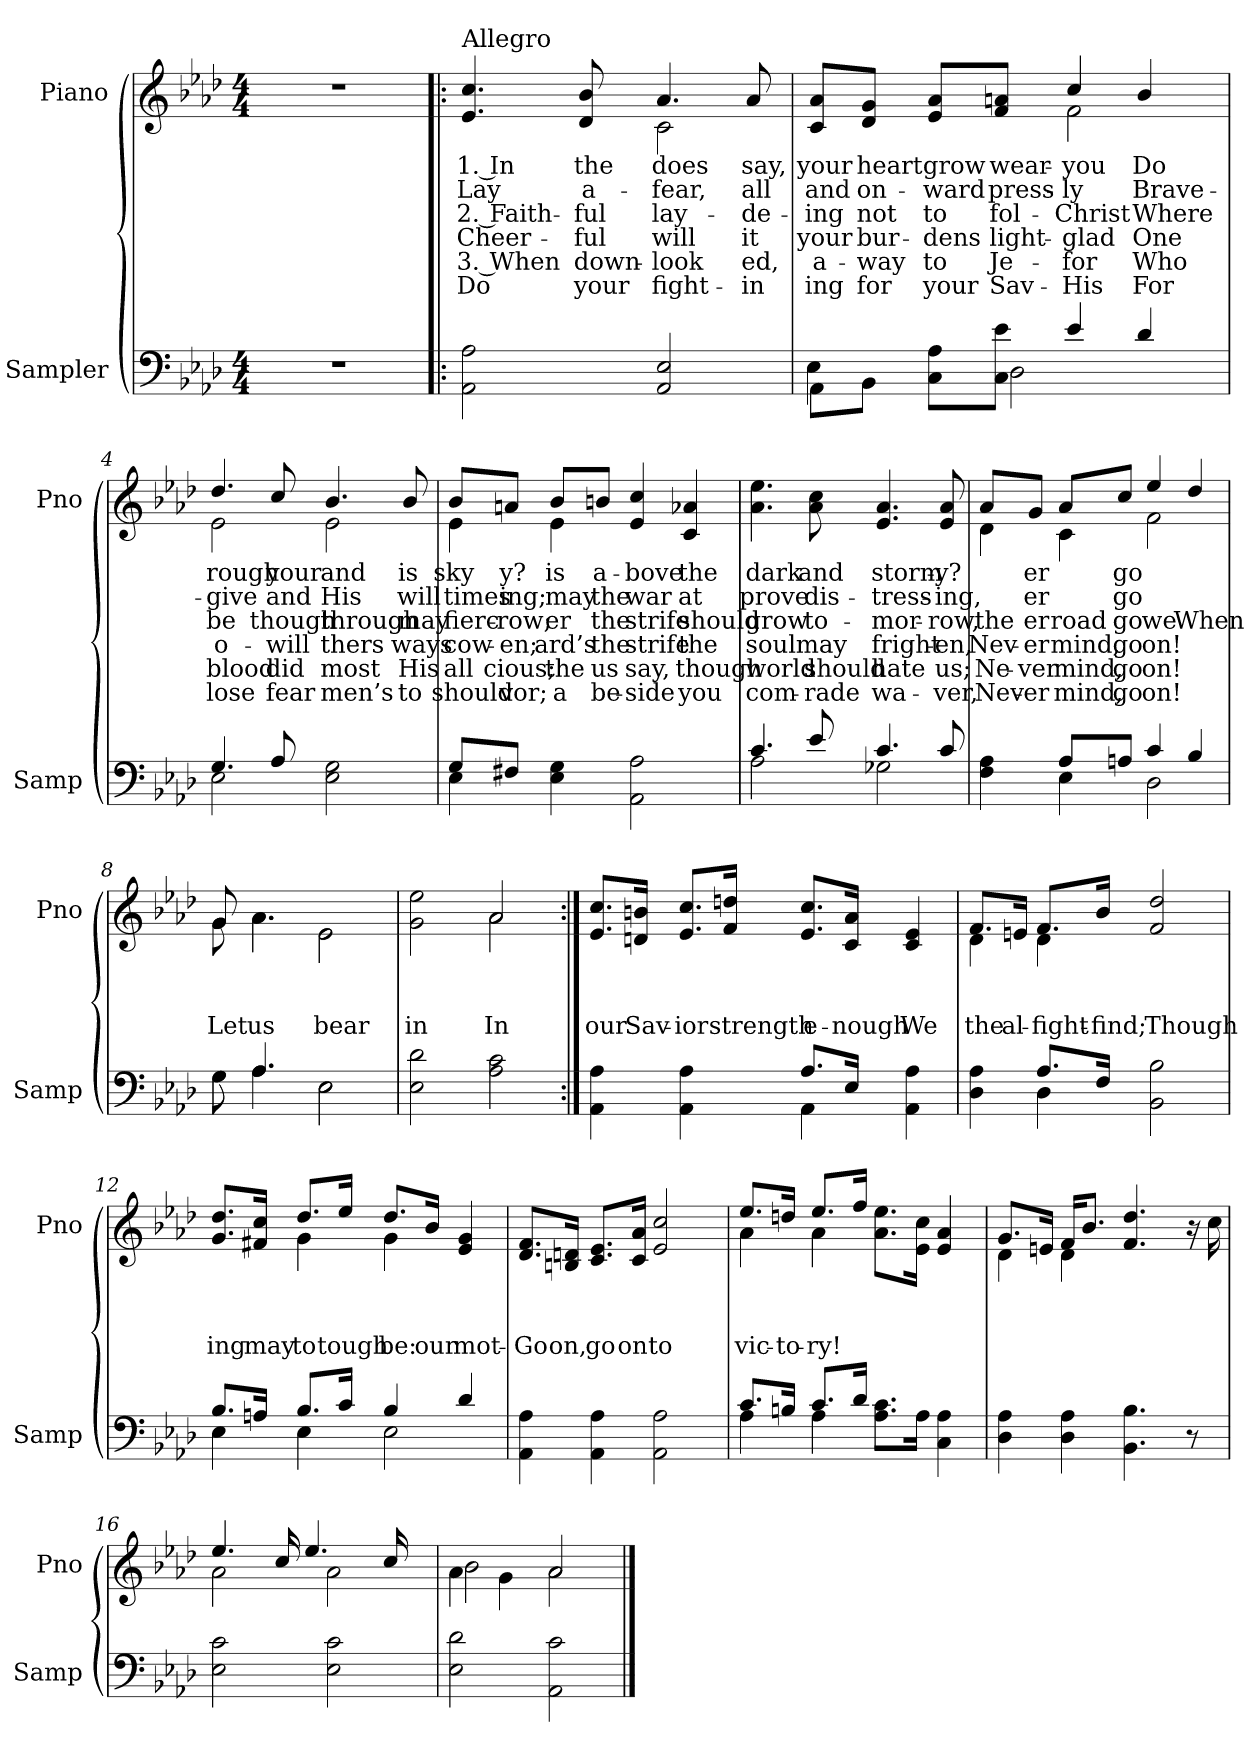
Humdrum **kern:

**kern	**kern	**text	**text	**text	**text	**text	**text
*part2	*part1	*part1	*part1	*part1	*part1	*part1	*part1
*staff2	*staff1	*staff1	*staff1	*staff1	*staff1	*staff1	*staff1
*I"Sampler	*I"Piano	*	*	*	*	*	*
*I'Samp	*I'Pno	*	*	*	*	*	*
*clefF4	*clefG2	*	*	*	*	*	*
*k[b-e-a-d-]	*k[b-e-a-d-]	*	*	*	*	*	*
*A-:	*A-:	*	*	*	*	*	*
*M4/4	*M4/4	*	*	*	*	*	*
=1	=1	=1	=1	=1	=1	=1	=1
1r	1r	.	.	.	.	.	.
=2!|:	=2!|:	=2!|:	=2!|:	=2!|:	=2!|:	=2!|:	=2!|:
*	*^	*	*	*	*	*	*
!	!LO:TX:t=Allegro	!	!	!	!	!	!	!
2AA- 2A-	4.e- 4.cc	2ryy	1. In	Lay	2. Faith-	Cheer-	3. When	Do
.	8d- 8b-	.	the	a-	-ful	-ful	down-	your
2AA- 2E-	4.a-/	2c	does	fear,	-lay-	will	look	fight-
.	8a-/	.	say,	all	de-	it	-ed,	in
=3	=3	=3	=3	=3	=3	=3	=3	=3
*^	*	*	*	*	*	*	*	*
8AA-\L	4E-	8c/ 8a-/L	2ryy	your	and	-ing	your	a-	-ing
8BB-\J	.	8d-/ 8g/J	.	heart	on-	not	bur-	-way	for
8C\ 8A-\L	8ryy	8e-/ 8a-/L	.	grow	-ward	to	-dens	to	your
8C\ 8e-\J	2D-	8f/ 8an/J	.	wear-	press-	fol-	light-	Je-	Sav-
4e-/	.	4cc/	2f	you	-ly	Christ	glad	for	His
4d-/	.	4b-/	.	Do	Brave-	Where	One	Who	For
.	8ryy	.	.	.	.	.	.	.	.
=4	=4	=4	=4	=4	=4	=4	=4	=4	=4
4.G/	2E-	4.dd-/	2e-	rough	give	be	o-	blood	lose
8A-/	.	8cc/	.	your	and	though	will	did	fear
2E- 2G	2ryy	4.b-/	2e-	and	His	through	-thers	most	men’s
.	.	8b-/	.	is	will	may	-ways	His	to
=5	=5	=5	=5	=5	=5	=5	=5	=5	=5
8G/L	4E-	8b-/L	4e-	sky	times	fierc-	cow-	all	should
8F#X/J	.	8an/J	.	-y?	-ing;	-row;	-en;	-cious;	-vor;
4E- 4G	2.ryy	8b-/L	4e-	is	may	-er	-ard’s	the	a
.	.	8bn/J	.	a-	the	the	the	us	be-
2AA- 2A-	.	4e- 4cc	2ryy	-bove	war	strife	strife	say,	-side
.	.	4c 4a-X	.	the	at	should	the	though	you
*	*	*v	*v	*	*	*	*	*	*
=6	=6	=6	=6	=6	=6	=6	=6	=6
4.c/	2A-	4.a- 4.ee-	dark	prove	grow	soul	world	com-
8e-/	.	8a- 8cc	and	dis-	to-	may	should	-rade
4.c/	2G-X	4.e- 4.a-	storm-	-tress-	-mor-	fright-	hate	wa-
8c/	.	8e- 8a-	-y?	-ing,	-row,	-en,	us;	-ver,
=7	=7	=7	=7	=7	=7	=7	=7	=7
*	*	*^	*	*	*	*	*	*
4F 4A-	4ryy	8a-/L	4d-	.	.	the	Nev-	Ne-	Nev-
.	.	8g/J	.	-er	-er	-er	-er	-ver	-er
8A-/L	4E-	8a-/L	4c	.	.	road	mind,	mind,	mind,
8An/J	.	8cc/J	.	go	go	go	go	go	go
4c/	2D-	4ee-/	2f	.	.	we	on!	on!	on!
4B-/	.	4dd-/	.	.	.	When	.	.	.
=8	=8	=8	=8	=8	=8	=8	=8	=8	=8
8G\	8G	8g/	8g	.	.	Let	.	.	.
4.A-/	4.A-	4.a-\	4.a-	.	.	us	.	.	.
2E-\	2E-	2e-\	2e-	.	.	bear	.	.	.
*v	*v	*	*	*	*	*	*	*	*
=9	=9	=9	=9	=9	=9	=9	=9	=9
2E- 2d-	2g 2ee-	2ryy	.	.	in	.	.	.
2A- 2c	2a-/	2a-	.	.	In	.	.	.
=10:|!	=10:|!	=10:|!	=10:|!	=10:|!	=10:|!	=10:|!	=10:|!	=10:|!
*^	*	*	*	*	*	*	*	*
!	!	!LO:TX:t=Refrain	!	!	!	!	!	!	!
*	*	*v	*v	*	*	*	*	*	*
4AA- 4A-	2ryy	8.e-/ 8.cc/L	.	.	our	.	.	.
.	.	16dn/ 16bn/Jk	.	.	Sav-	.	.	.
4AA- 4A-	.	8.e-/ 8.cc/L	.	.	-ior	.	.	.
.	.	16f/ 16ddn/Jk	.	.	strength	.	.	.
8.A-/L	4AA-	8.e-/ 8.cc/L	.	.	e-	.	.	.
16E-/Jk	.	16c/ 16a-/Jk	.	.	-nough	.	.	.
4AA- 4A-	4ryy	4c 4e-	.	.	We	.	.	.
=11	=11	=11	=11	=11	=11	=11	=11	=11
*	*	*^	*	*	*	*	*	*
4D- 4A-	4ryy	8.f/L	4d-	.	.	the	.	.	.
.	.	16en/Jk	.	.	.	al-	.	.	.
8.A-/L	4D-	8.f/L	4d-	.	.	fight-	.	.	.
16F/Jk	.	16b-/Jk	.	.	.	find;	.	.	.
2BB- 2B-	2ryy	2f 2dd-	2ryy	.	.	Though	.	.	.
=12	=12	=12	=12	=12	=12	=12	=12	=12	=12
8.B-/L	4E-	8.g/ 8.dd-/L	4ryy	.	.	-ing	.	.	.
16An/Jk	.	16f#X/ 16cc/Jk	.	.	.	may	.	.	.
8.B-/L	4E-	8.dd-/L	4g	.	.	-to	.	.	.
16c/Jk	.	16ee-/Jk	.	.	.	tough	.	.	.
4B-/	2E-	8.dd-/L	4g	.	.	be:	.	.	.
.	.	16b-/Jk	.	.	.	our	.	.	.
4d-/	.	4e- 4g	4ryy	.	.	mot-	.	.	.
*v	*v	*	*	*	*	*	*	*	*
*	*v	*v	*	*	*	*	*	*
=13	=13	=13	=13	=13	=13	=13	=13
4AA- 4A-	8.d-/ 8.f/L	.	.	Go	.	.	.
.	16Bn/ 16dn/Jk	.	.	on,	.	.	.
4AA- 4A-	8.c/ 8.e-/L	.	.	go	.	.	.
.	16c/ 16a-/Jk	.	.	on	.	.	.
2AA- 2A-	2e- 2cc	.	.	to	.	.	.
=14	=14	=14	=14	=14	=14	=14	=14
*^	*^	*	*	*	*	*	*
8.c/L	4A-	8.ee-/L	4a-	.	.	vic-	.	.	.
16Bn/Jk	.	16ddn/Jk	.	.	.	-to-	.	.	.
8.c/L	4A-	8.ee-/L	4a-	.	.	-ry!	.	.	.
16d-/Jk	.	16ff/Jk	.	.	.	.	.	.	.
8.A-\ 8.c\L	2ryy	8.a-\ 8.ee-\L	2ryy	.	.	.	.	.	.
16A-\Jk	.	16e-\ 16cc\Jk	.	.	.	.	.	.	.
4C 4A-	.	4e- 4a-	.	.	.	.	.	.	.
*v	*v	*	*	*	*	*	*	*	*
=15	=15	=15	=15	=15	=15	=15	=15	=15
4D- 4A-	8.g/L	4d-	.	.	.	.	.	.
.	16en/Jk	.	.	.	.	.	.	.
4D- 4A-	16f/KL	4d-	.	.	.	.	.	.
.	8.b-/J	.	.	.	.	.	.	.
4.BB- 4.B-	4.f 4.dd-	2ryy	.	.	.	.	.	.
8r	16r	.	.	.	.	.	.	.
.	16cc	.	.	.	.	.	.	.
=16	=16	=16	=16	=16	=16	=16	=16	=16
2E- 2c	4.ee-/	2a-	.	.	.	.	.	.
.	16cc/	.	.	.	.	.	.	.
.	4.ee-/	.	.	.	.	.	.	.
2E- 2c	.	2a-	.	.	.	.	.	.
.	16cc/	.	.	.	.	.	.	.
.	8ryy	.	.	.	.	.	.	.
=17	=17	=17	=17	=17	=17	=17	=17	=17
2E- 2d-	4a-\	2b-	.	.	.	.	.	.
.	4g\	.	.	.	.	.	.	.
2AA- 2c	2a-/	2a-	.	.	.	.	.	.
*	*v	*v	*	*	*	*	*	*
==	==	==	==	==	==	==	==
*-	*-	*-	*-	*-	*-	*-	*-
